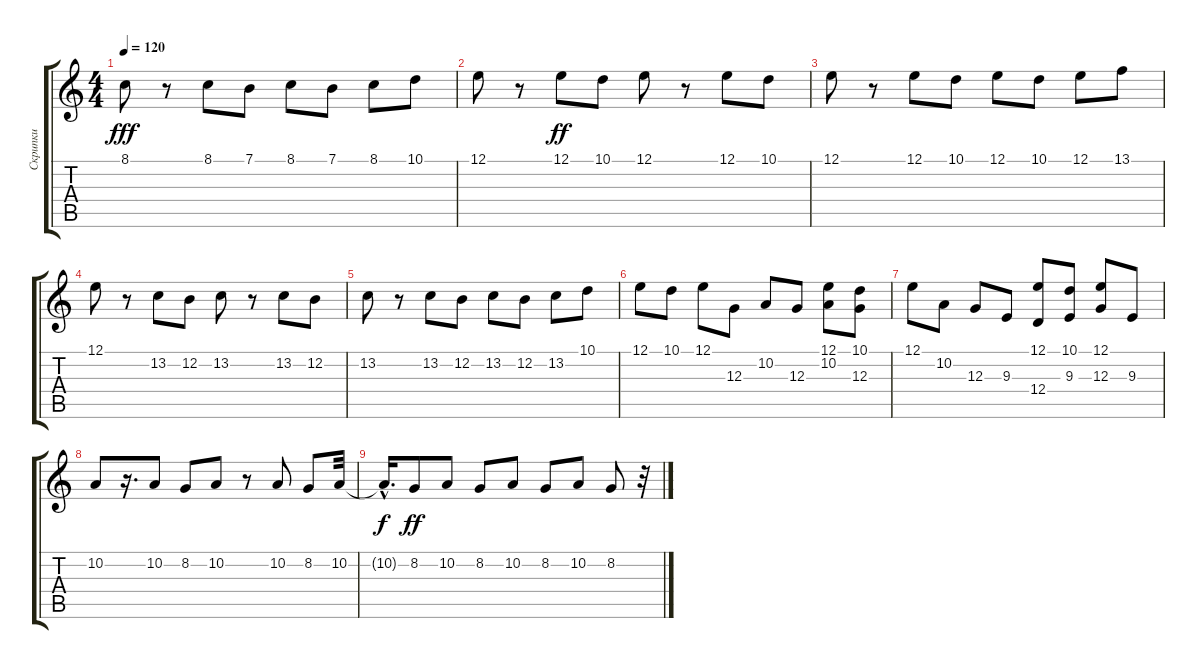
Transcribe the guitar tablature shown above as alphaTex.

\track ("Скрипки" "Скрипки") {instrument stringensemble1}
\staff {score tabs}
\tuning (E4 B3 G3 D3 A2 E2) {hide}
\ts (4 4)
\tempo 120
\clef g2
\ks c
8.1.8{dy fff} r.8 8.1.8 7.1.8 8.1.8 7.1.8 8.1.8 10.1.8 |
12.1.8 r.8 12.1.8{dy ff} 10.1.8 12.1.8 r.8 12.1.8 10.1.8 |
12.1.8 r.8 12.1.8 10.1.8 12.1.8 10.1.8 12.1.8 13.1.8 |
12.1.8 r.8 13.2.8 12.2.8 13.2.8 r.8 13.2.8 12.2.8 |
13.2.8 r.8 13.2.8 12.2.8 13.2.8 12.2.8 13.2.8 10.1.8 |
12.1.8 10.1.8 12.1.8 12.3.8 10.2.8 12.3.8 (12.1 10.2).8 (10.1 12.3).8 |
12.1.8 10.2.8 12.3.8 9.3.8 (12.1 12.4).8 (10.1 9.3).8 (12.1 12.3).8 9.3.8 |
10.2.8 r.16{d} 10.2.8 8.2.8 10.2.8 r.8 10.2.8 8.2.8 10.2.32 |
10.2{hac t}.16{d dy f} 8.2.8{dy ff} 10.2.8 8.2.8 10.2.8 8.2.8 10.2.8 8.2.8 r.32
